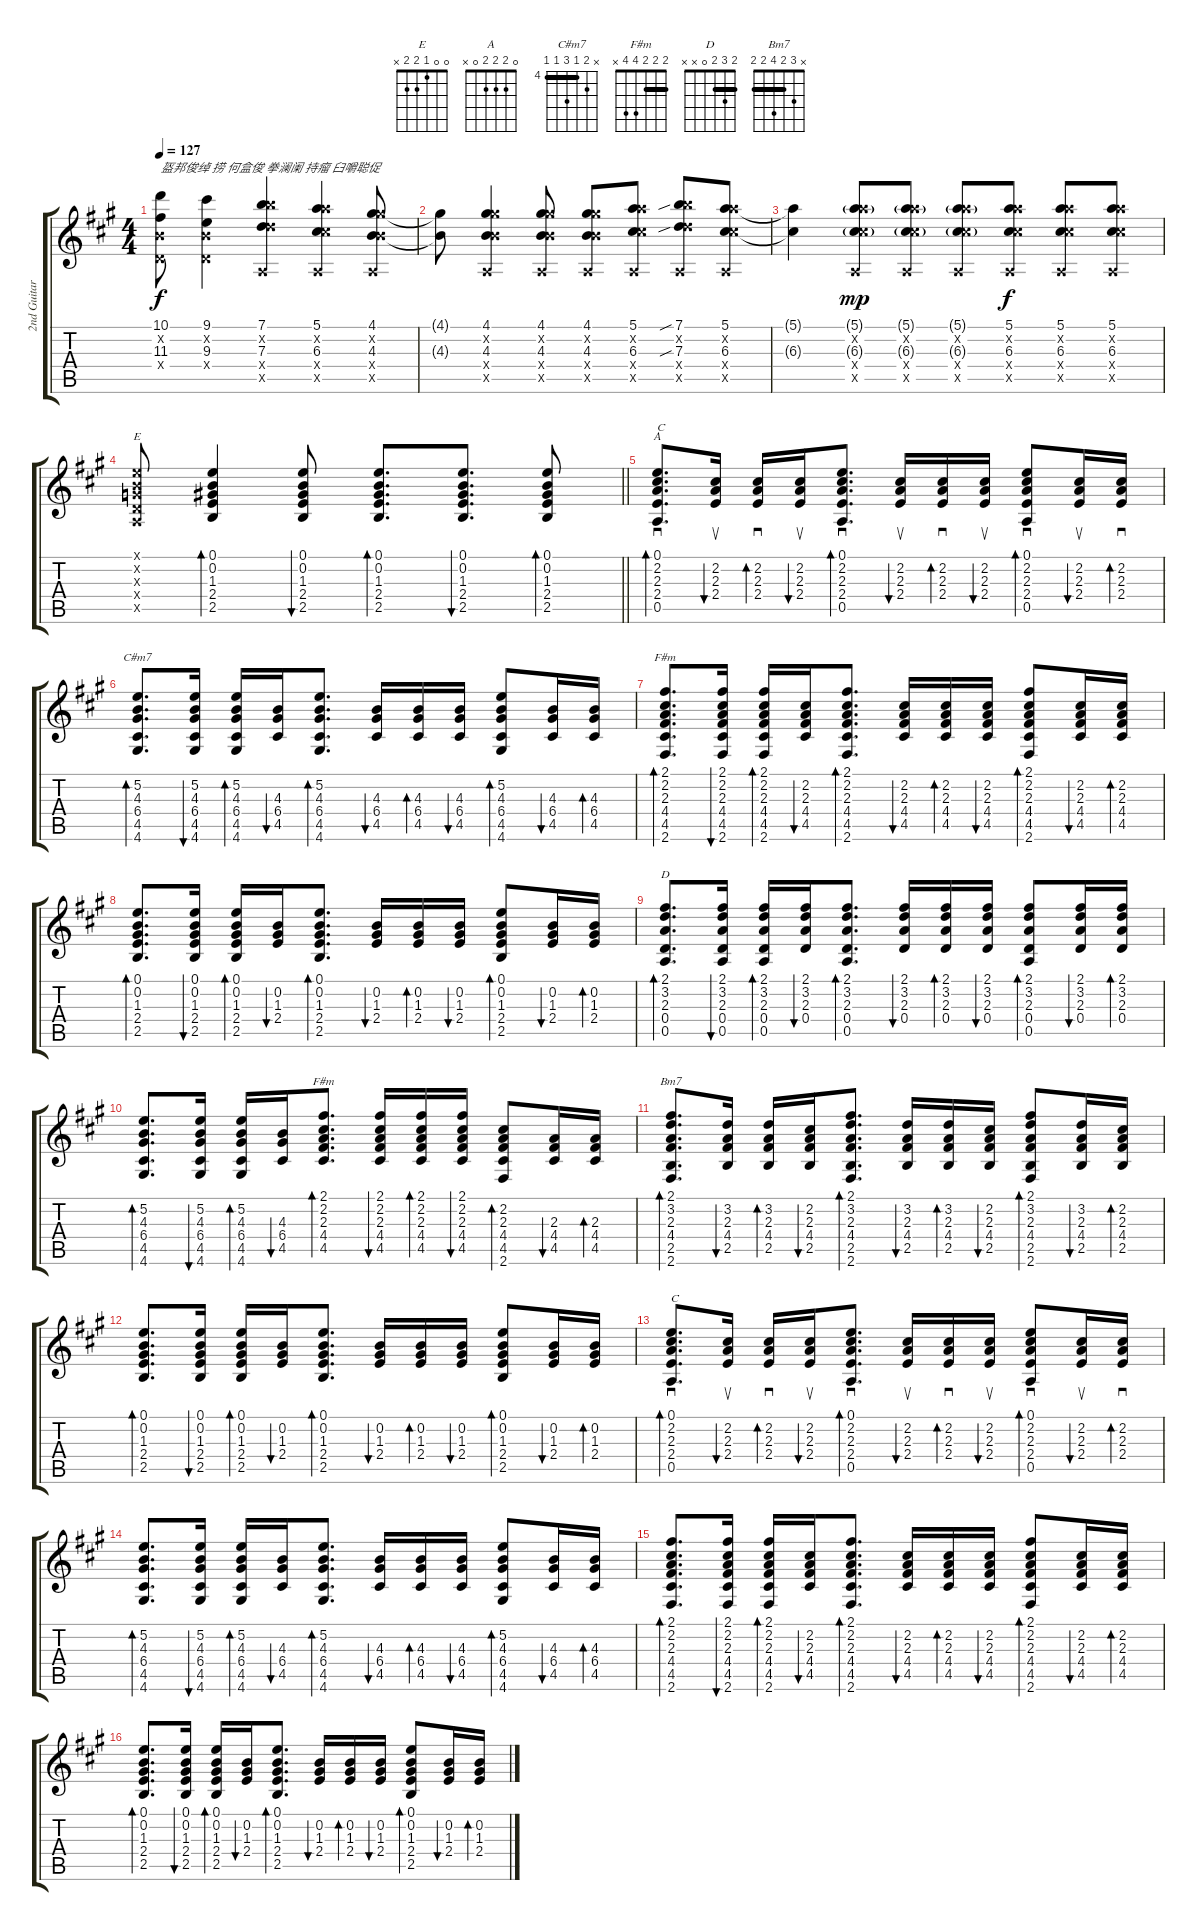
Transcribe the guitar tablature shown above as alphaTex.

\track ("2nd Guitar" "2nd Guitar") {instrument acousticguitarsteel}
\staff {score tabs}
\tuning (E4 B3 G3 D3 A2 E2) {hide}
\chord ("E" 0 0 1 2 2 x)
\chord ("A" 0 2 2 2 0 x)
\chord ("C#m7" x 5 4 6 4 4) {firstfret 4 barre 4}
\chord ("F#m" x 2 2 4 4 2) {barre 2}
\chord ("D" 2 3 2 0 x x) {barre 2}
\chord ("F#m" 2 2 2 4 4 x) {barre 2}
\chord ("Bm7" x 3 2 4 2 2) {barre 2}
\ts (4 4)
\tempo 127
\clef g2
\ks a
(10.1 0.2{x} 11.3 0.4{x}).8{txt "盔邦俊绰 捞 何盒俊 拳澜阑 持瘤 臼嚼聪促" dy f} (9.1 0.2{x} 9.3 0.4{x}).4 (7.1 12.2{x} 7.3 12.4{x} 0.5{x}).4 (5.1 10.2{x} 6.3 11.4{x} 0.5{x}).4 (4.1 9.2{x} 4.3 9.4{x} 0.5{x}).8 |
(4.1{t} 4.3{t}).8 (4.1 9.2{x} 4.3 9.4{x} 0.5{x}).4 (4.1 9.2{x} 4.3 9.4{x} 0.5{x}).8 (4.1 9.2{x} 4.3 9.4{x} 0.5{x}).8 (5.1 10.2{x} 6.3 11.4{x} 0.5{x}).8 (7.1{sib} 12.2{x} 7.3{sib} 12.4{x} 0.5{x}).8 (5.1 10.2{x} 6.3 11.4{x} 0.5{x}).8 |
(5.1{t} 6.3{t}).4 (5.1{g} 10.2{x} 6.3{g} 11.4{x} 0.5{x}).8{dy mp} (5.1{g} 10.2{x} 6.3{g} 11.4{x} 0.5{x}).8 (5.1{g} 10.2{x} 6.3{g} 11.4{x} 0.5{x}).8 (5.1 10.2{x} 6.3 11.4{x} 0.5{x}).8{dy f} (5.1 10.2{x} 6.3 11.4{x} 0.5{x}).8 (5.1 10.2{x} 6.3 11.4{x} 0.5{x}).8 |
\barLineRight lightlight
(0.1{x} 0.2{x} 0.3{x} 0.4{x} 0.5{x}).8{ch "E"} (0.1 0.2 1.3 2.4 2.5).4{bd 60} (0.1 0.2 1.3 2.4 2.5).8{bu 60} (0.1 0.2 1.3 2.4 2.5).8{d bd 60} (0.1 0.2 1.3 2.4 2.5).8{d bu 60} (0.1 0.2 1.3 2.4 2.5).8{bd 60} |
(0.1 2.2 2.3 2.4 0.5).8{d sd bd 60 ch "A" txt "C" volume 13} (2.2 2.3 2.4).16{su bu 60} (2.2 2.3 2.4).16{sd bd 60} (2.2 2.3 2.4).16{su bu 60} (0.1 2.2 2.3 2.4 0.5).8{d sd bd 60} (2.2 2.3 2.4).16{su bu 60} (2.2 2.3 2.4).16{sd bd 60} (2.2 2.3 2.4).16{su bu 60} (0.1 2.2 2.3 2.4 0.5).8{sd bd 60} (2.2 2.3 2.4).16{su bu 60} (2.2 2.3 2.4).16{sd bd 60} |
(5.2 4.3 6.4 4.5 4.6).8{d bd 60 ch "C#m7"} (5.2 4.3 6.4 4.5 4.6).16{bu 60} (5.2 4.3 6.4 4.5 4.6).16{bd 60} (4.3 6.4 4.5).16{bu 60} (5.2 4.3 6.4 4.5 4.6).8{d bd 60} (4.3 6.4 4.5).16{bu 60} (4.3 6.4 4.5).16{bd 60} (4.3 6.4 4.5).16{bu 60} (5.2 4.3 6.4 4.5 4.6).8{bd 60} (4.3 6.4 4.5).16{bu 60} (4.3 6.4 4.5).16{bd 60} |
(2.1 2.2 2.3 4.4 4.5 2.6).8{d bd 60 ch "F#m"} (2.1 2.2 2.3 4.4 4.5 2.6).16{bu 60} (2.1 2.2 2.3 4.4 4.5 2.6).16{bd 60} (2.2 2.3 4.4 4.5).16{bu 60} (2.1 2.2 2.3 4.4 4.5 2.6).8{d bd 60} (2.2 2.3 4.4 4.5).16{bu 60} (2.2 2.3 4.4 4.5).16{bd 60} (2.2 2.3 4.4 4.5).16{bu 60} (2.1 2.2 2.3 4.4 4.5 2.6).8{bd 60} (2.2 2.3 4.4 4.5).16{bu 60} (2.2 2.3 4.4 4.5).16{bd 60} |
(0.1 0.2 1.3 2.4 2.5).8{d bd 60} (0.1 0.2 1.3 2.4 2.5).16{bu 60} (0.1 0.2 1.3 2.4 2.5).16{bd 60} (0.2 1.3 2.4).16{bu 60} (0.1 0.2 1.3 2.4 2.5).8{d bd 60} (0.2 1.3 2.4).16{bu 60} (0.2 1.3 2.4).16{bd 60} (0.2 1.3 2.4).16{bu 60} (0.1 0.2 1.3 2.4 2.5).8{bd 60} (0.2 1.3 2.4).16{bu 60} (0.2 1.3 2.4).16{bd 60} |
(2.1 3.2 2.3 0.4 0.5).8{d bd 60 ch "D"} (2.1 3.2 2.3 0.4 0.5).16{bu 60} (2.1 3.2 2.3 0.4 0.5).16{bd 60} (2.1 3.2 2.3 0.4).16{bu 60} (2.1 3.2 2.3 0.4 0.5).8{d bd 60} (2.1 3.2 2.3 0.4).16{bu 60} (2.1 3.2 2.3 0.4).16{bd 60} (2.1 3.2 2.3 0.4).16{bu 60} (2.1 3.2 2.3 0.4 0.5).8{bd 60} (2.1 3.2 2.3 0.4).16{bu 60} (2.1 3.2 2.3 0.4).16{bd 60} |
(5.2 4.3 6.4 4.5 4.6).8{d bd 60} (5.2 4.3 6.4 4.5 4.6).16{bu 60} (5.2 4.3 6.4 4.5 4.6).16{bd 60} (4.3 6.4 4.5).16{bu 60} (2.1 2.2 2.3 4.4 4.5).8{d bd 60 ch "F#m"} (2.1 2.2 2.3 4.4 4.5).16{bu 60} (2.1 2.2 2.3 4.4 4.5).16{bd 60} (2.1 2.2 2.3 4.4 4.5).16{bu 60} (2.2 2.3 4.4 4.5 2.6).8{bd 60} (2.3 4.4 4.5).16{bu 60} (2.3 4.4 4.5).16{bd 60} |
(2.1 3.2 2.3 4.4 2.5 2.6).8{d bd 60 ch "Bm7"} (3.2 2.3 4.4 2.5).16{bu 60} (3.2 2.3 4.4 2.5).16{bd 60} (2.2 2.3 4.4 2.5).16{bu 60} (2.1 3.2 2.3 4.4 2.5 2.6).8{d bd 60} (3.2 2.3 4.4 2.5).16{bu 60} (3.2 2.3 4.4 2.5).16{bd 60} (2.2 2.3 4.4 2.5).16{bu 60} (2.1 3.2 2.3 4.4 2.5 2.6).8{bd 60} (3.2 2.3 4.4 2.5).16{bu 60} (2.2 2.3 4.4 2.5).16{bd 60} |
(0.1 0.2 1.3 2.4 2.5).8{d bd 60} (0.1 0.2 1.3 2.4 2.5).16{bu 60} (0.1 0.2 1.3 2.4 2.5).16{bd 60} (0.2 1.3 2.4).16{bu 60} (0.1 0.2 1.3 2.4 2.5).8{d bd 60} (0.2 1.3 2.4).16{bu 60} (0.2 1.3 2.4).16{bd 60} (0.2 1.3 2.4).16{bu 60} (0.1 0.2 1.3 2.4 2.5).8{bd 60} (0.2 1.3 2.4).16{bu 60} (0.2 1.3 2.4).16{bd 60} |
(0.1 2.2 2.3 2.4 0.5).8{d sd bd 60 txt "C" volume 13} (2.2 2.3 2.4).16{su bu 60} (2.2 2.3 2.4).16{sd bd 60} (2.2 2.3 2.4).16{su bu 60} (0.1 2.2 2.3 2.4 0.5).8{d sd bd 60} (2.2 2.3 2.4).16{su bu 60} (2.2 2.3 2.4).16{sd bd 60} (2.2 2.3 2.4).16{su bu 60} (0.1 2.2 2.3 2.4 0.5).8{sd bd 60} (2.2 2.3 2.4).16{su bu 60} (2.2 2.3 2.4).16{sd bd 60} |
(5.2 4.3 6.4 4.5 4.6).8{d bd 60} (5.2 4.3 6.4 4.5 4.6).16{bu 60} (5.2 4.3 6.4 4.5 4.6).16{bd 60} (4.3 6.4 4.5).16{bu 60} (5.2 4.3 6.4 4.5 4.6).8{d bd 60} (4.3 6.4 4.5).16{bu 60} (4.3 6.4 4.5).16{bd 60} (4.3 6.4 4.5).16{bu 60} (5.2 4.3 6.4 4.5 4.6).8{bd 60} (4.3 6.4 4.5).16{bu 60} (4.3 6.4 4.5).16{bd 60} |
(2.1 2.2 2.3 4.4 4.5 2.6).8{d bd 60} (2.1 2.2 2.3 4.4 4.5 2.6).16{bu 60} (2.1 2.2 2.3 4.4 4.5 2.6).16{bd 60} (2.2 2.3 4.4 4.5).16{bu 60} (2.1 2.2 2.3 4.4 4.5 2.6).8{d bd 60} (2.2 2.3 4.4 4.5).16{bu 60} (2.2 2.3 4.4 4.5).16{bd 60} (2.2 2.3 4.4 4.5).16{bu 60} (2.1 2.2 2.3 4.4 4.5 2.6).8{bd 60} (2.2 2.3 4.4 4.5).16{bu 60} (2.2 2.3 4.4 4.5).16{bd 60} |
(0.1 0.2 1.3 2.4 2.5).8{d bd 60} (0.1 0.2 1.3 2.4 2.5).16{bu 60} (0.1 0.2 1.3 2.4 2.5).16{bd 60} (0.2 1.3 2.4).16{bu 60} (0.1 0.2 1.3 2.4 2.5).8{d bd 60} (0.2 1.3 2.4).16{bu 60} (0.2 1.3 2.4).16{bd 60} (0.2 1.3 2.4).16{bu 60} (0.1 0.2 1.3 2.4 2.5).8{bd 60} (0.2 1.3 2.4).16{bu 60} (0.2 1.3 2.4).16{bd 60}
